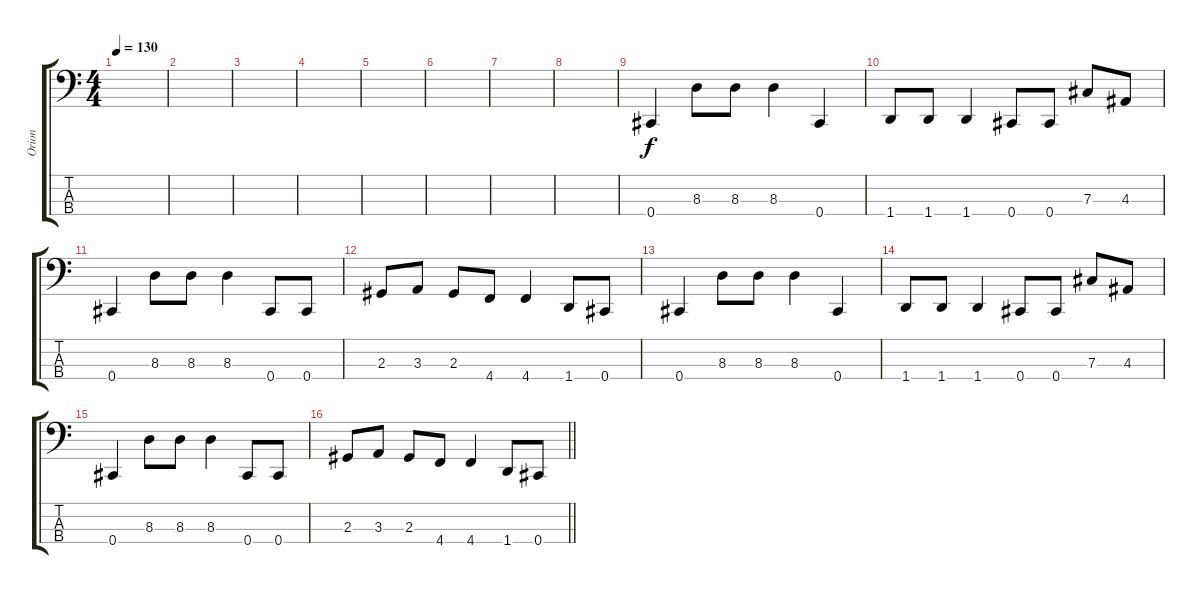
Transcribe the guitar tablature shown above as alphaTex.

\track ("Orion" "Orion") {instrument electricbassfinger}
\staff {score tabs}
\tuning (E2 B1 Gb1 Db1) {hide}
\ts (4 4)
\tempo 130
\clef f4
\ks c
|
|
|
|
|
|
|
|
0.4.4 8.3.8 8.3.8 8.3.4 0.4.4 |
1.4.8 1.4.8 1.4.4 0.4.8 0.4.8 7.3.8 4.3.8 |
0.4.4 8.3.8 8.3.8 8.3.4 0.4.8 0.4.8 |
2.3.8 3.3.8 2.3.8 4.4.8 4.4.4 1.4.8 0.4.8 |
0.4.4 8.3.8 8.3.8 8.3.4 0.4.4 |
1.4.8 1.4.8 1.4.4 0.4.8 0.4.8 7.3.8 4.3.8 |
0.4.4 8.3.8 8.3.8 8.3.4 0.4.8 0.4.8 |
\barLineRight lightlight
2.3.8 3.3.8 2.3.8 4.4.8 4.4.4 1.4.8 0.4.8
